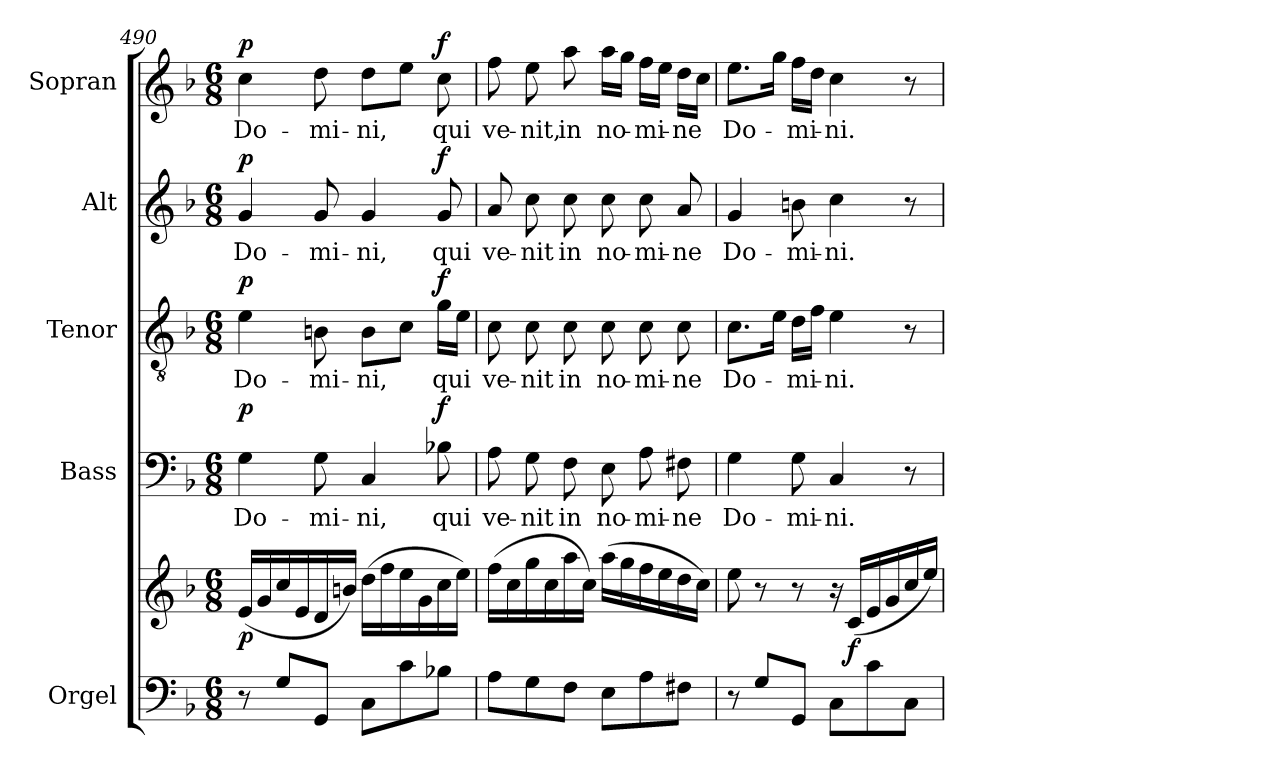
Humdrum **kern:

**kern	**kern	**dynam	**kern	**text	**dynam	**kern	**text	**dynam	**kern	**text	**dynam	**kern	**text	**dynam
*part5	*part5	*part5	*part4	*part4	*part4	*part3	*part3	*part3	*part2	*part2	*part2	*part1	*part1	*part1
*staff6	*staff5	*staff5/6	*staff4	*staff4	*staff4	*staff3	*staff3	*staff3	*staff2	*staff2	*staff2	*staff1	*staff1	*staff1
*I"Orgel	*	*	*I"Bass	*	*	*I"Tenor	*	*	*I"Alt	*	*	*I"Sopran	*	*
*I'Org.	*	*	*I'B.	*	*	*I'T.	*	*	*I'A.	*	*	*I'S.	*	*
*clefF4	*clefG2	*	*clefF4	*	*	*clefGv2	*	*	*clefG2	*	*	*clefG2	*	*
*k[b-]	*k[b-]	*	*k[b-]	*	*	*k[b-]	*	*	*k[b-]	*	*	*k[b-]	*	*
*F:	*F:	*	*F:	*	*	*F:	*	*	*F:	*	*	*F:	*	*
*M6/8	*M6/8	*	*M6/8	*	*	*M6/8	*	*	*M6/8	*	*	*M6/8	*	*
=490	=490	=490	=490	=490	=490	=490	=490	=490	=490	=490	=490	=490	=490	=490
!	!	!LO:DY:b	!	!LO:LY:b	!LO:DY:a	!	!LO:LY:b	!LO:DY:a	!	!LO:LY:b	!LO:DY:a	!	!LO:LY:b	!LO:DY:a
8r	(<16e/LL	p	4G\	Do-	p	4e\	Do-	p	4g/	Do-	p	4cc\	Do-	p
.	16g/	.	.	.	.	.	.	.	.	.	.	.	.	.
8G/L	16cc/	.	.	.	.	.	.	.	.	.	.	.	.	.
.	16e/	.	.	.	.	.	.	.	.	.	.	.	.	.
!	!	!	!	!LO:LY:b	!	!	!LO:LY:b	!	!	!LO:LY:b	!	!	!LO:LY:b	!
8GG/J	16d/	.	8G\	-mi-	.	8Bn\	-mi-	.	8g/	-mi-	.	8dd\	-mi-	.
.	16bn/JJ)	.	.	.	.	.	.	.	.	.	.	.	.	.
!	!	!	!	!LO:LY:b	!	!	!LO:LY:b	!	!	!LO:LY:b	!	!	!LO:LY:b	!
8C\L	(>16dd\LL	.	4C/	-ni,	.	8B\L	-ni,	.	4g/	-ni,	.	8dd\L	-ni,	.
.	16ff\	.	.	.	.	.	.	.	.	.	.	.	.	.
8c\	16ee\	.	.	.	.	8c\J	.	.	.	.	.	8ee\J	.	.
.	16g\	.	.	.	.	.	.	.	.	.	.	.	.	.
!	!	!	!	!LO:LY:b	!LO:DY:a	!	!LO:LY:b	!LO:DY:a	!	!LO:LY:b	!LO:DY:a	!	!LO:LY:b	!LO:DY:a
8B-X\J	16cc\	.	8B-X\	qui	f	16g\LL	qui	f	8g/	qui	f	8cc\	qui	f
.	16ee\JJ)	.	.	.	.	16e\JJ	.	.	.	.	.	.	.	.
=491	=491	=491	=491	=491	=491	=491	=491	=491	=491	=491	=491	=491	=491	=491
!	!	!	!	!LO:LY:b	!	!	!LO:LY:b	!	!	!LO:LY:b	!	!	!LO:LY:b	!
8A\L	(>16ff\LL	.	8A\	ve-	.	8c\	ve-	.	8a/	ve-	.	8ff\	ve-	.
.	16cc\	.	.	.	.	.	.	.	.	.	.	.	.	.
!	!	!	!	!LO:LY:b	!	!	!LO:LY:b	!	!	!LO:LY:b	!	!	!LO:LY:b	!
8G\	16gg\	.	8G\	-nit	.	8c\	-nit	.	8cc\	-nit	.	8ee\	-nit,	.
.	16cc\	.	.	.	.	.	.	.	.	.	.	.	.	.
!	!	!	!	!LO:LY:b	!	!	!LO:LY:b	!	!	!LO:LY:b	!	!	!LO:LY:b	!
8F\J	16aa\	.	8F\	in	.	8c\	in	.	8cc\	in	.	8aa\	in	.
.	16cc\JJ)	.	.	.	.	.	.	.	.	.	.	.	.	.
!	!	!	!	!LO:LY:b	!	!	!LO:LY:b	!	!	!LO:LY:b	!	!	!LO:LY:b	!
8E\L	(>16aa\LL	.	8E\	no-	.	8c\	no-	.	8cc\	no-	.	16aa\LL	no-	.
.	16gg\	.	.	.	.	.	.	.	.	.	.	16gg\JJ	.	.
!	!	!	!	!LO:LY:b	!	!	!LO:LY:b	!	!	!LO:LY:b	!	!	!LO:LY:b	!
8A\	16ff\	.	8A\	-mi-	.	8c\	-mi-	.	8cc\	-mi-	.	16ff\LL	-mi-	.
.	16ee\	.	.	.	.	.	.	.	.	.	.	16ee\JJ	.	.
!	!	!	!	!LO:LY:b	!	!	!LO:LY:b	!	!	!LO:LY:b	!	!	!LO:LY:b	!
8F#X\J	16dd\	.	8F#X\	-ne	.	8c\	-ne	.	8a/	-ne	.	16dd\LL	-ne	.
.	16cc\JJ)	.	.	.	.	.	.	.	.	.	.	16cc\JJ	.	.
!!LO:PB:g=z
=492	=492	=492	=492	=492	=492	=492	=492	=492	=492	=492	=492	=492	=492	=492
!	!	!	!	!LO:LY:b	!	!	!LO:LY:b	!	!	!LO:LY:b	!	!	!LO:LY:b	!
8r	8ee\	.	4G\	Do-	.	8.c\L	Do-	.	4g/	Do-	.	8.ee\L	Do-	.
8G/L	8r	.	.	.	.	.	.	.	.	.	.	.	.	.
.	.	.	.	.	.	16e\Jk	.	.	.	.	.	16gg\Jk	.	.
!	!	!	!	!LO:LY:b	!	!	!LO:LY:b	!	!	!LO:LY:b	!	!	!LO:LY:b	!
8GG/J	8r	.	8G\	-mi-	.	16d\LL	-mi-	.	8bn\	-mi-	.	16ff\LL	-mi-	.
.	.	.	.	.	.	16f\JJ	.	.	.	.	.	16dd\JJ	.	.
!	!	!	!	!LO:LY:b	!	!	!LO:LY:b	!	!	!LO:LY:b	!	!	!LO:LY:b	!
8C\L	16r	.	4C/	-ni.	.	4e\	-ni.	.	4cc\	-ni.	.	4cc\	-ni.	.
!	!	!LO:DY:b	!	!	!	!	!	!	!	!	!	!	!	!
.	(<16c/LL	f	.	.	.	.	.	.	.	.	.	.	.	.
8c\	16e/	.	.	.	.	.	.	.	.	.	.	.	.	.
.	16g/	.	.	.	.	.	.	.	.	.	.	.	.	.
8C\J	16cc/	.	8r	.	.	8r	.	.	8r	.	.	8r	.	.
.	16ee/JJ)	.	.	.	.	.	.	.	.	.	.	.	.	.
=	=	=	=	=	=	=	=	=	=	=	=	=	=	=
*-	*-	*-	*-	*-	*-	*-	*-	*-	*-	*-	*-	*-	*-	*-
